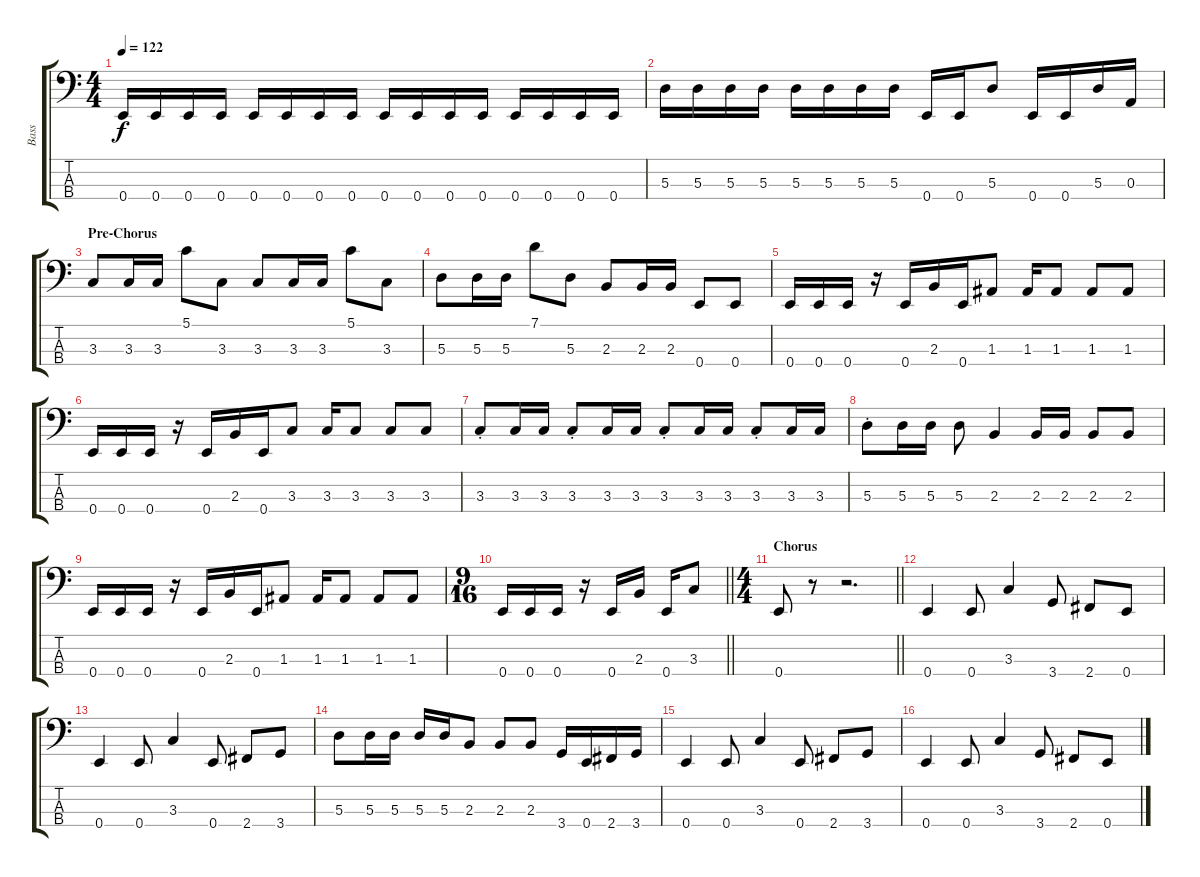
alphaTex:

\track ("Bass" "Bass") {instrument electricbasspick}
\staff {score tabs}
\tuning (G2 D2 A1 E1) {hide}
\ts (4 4)
\tempo 122
\clef f4
\ks c
0.4.16{dy f} 0.4.16 0.4.16 0.4.16 0.4.16 0.4.16 0.4.16 0.4.16 0.4.16 0.4.16 0.4.16 0.4.16 0.4.16 0.4.16 0.4.16 0.4.16 |
5.3.16 5.3.16 5.3.16 5.3.16 5.3.16 5.3.16 5.3.16 5.3.16 0.4.16 0.4.16 5.3.8 0.4.16 0.4.16 5.3.16 0.3.16 |
\section ("" "Pre-Chorus")
3.3.8 3.3.16 3.3.16 5.1.8 3.3.8 3.3.8 3.3.16 3.3.16 5.1.8 3.3.8 |
5.3.8 5.3.16 5.3.16 7.1.8 5.3.8 2.3.8 2.3.16 2.3.16 0.4.8 0.4.8 |
0.4.16 0.4.16 0.4.16 r.16 0.4.16 2.3.16 0.4.16 1.3.8 1.3.16 1.3.8 1.3.8 1.3.8 |
0.4.16 0.4.16 0.4.16 r.16 0.4.16 2.3.16 0.4.16 3.3.8 3.3.16 3.3.8 3.3.8 3.3.8 |
3.3{st}.8 3.3.16 3.3.16 3.3{st}.8 3.3.16 3.3.16 3.3{st}.8 3.3.16 3.3.16 3.3{st}.8 3.3.16 3.3.16 |
5.3{st}.8 5.3.16 5.3.16 5.3.8 2.3.4 2.3.16 2.3.16 2.3.8 2.3.8 |
0.4.16 0.4.16 0.4.16 r.16 0.4.16 2.3.16 0.4.16 1.3.8 1.3.16 1.3.8 1.3.8 1.3.8 |
\ts (9 16)
\barLineRight lightlight
0.4.16 0.4.16 0.4.16 r.16 0.4.16 2.3.16 0.4.16 3.3.8 |
\ts (4 4)
\section ("" "Chorus")
\barLineRight lightlight
0.4.8 r.8 r.2{d} |
0.4.4 0.4.8 3.3.4 3.4.8 2.4.8 0.4.8 |
0.4.4 0.4.8 3.3.4 0.4.8 2.4.8 3.4.8 |
5.3.8 5.3.16 5.3.16 5.3.16 5.3.16 2.3.8 2.3.8 2.3.8 3.4.16 0.4.16 2.4.16 3.4.16 |
0.4.4 0.4.8 3.3.4 0.4.8 2.4.8 3.4.8 |
0.4.4 0.4.8 3.3.4 3.4.8 2.4.8 0.4.8
